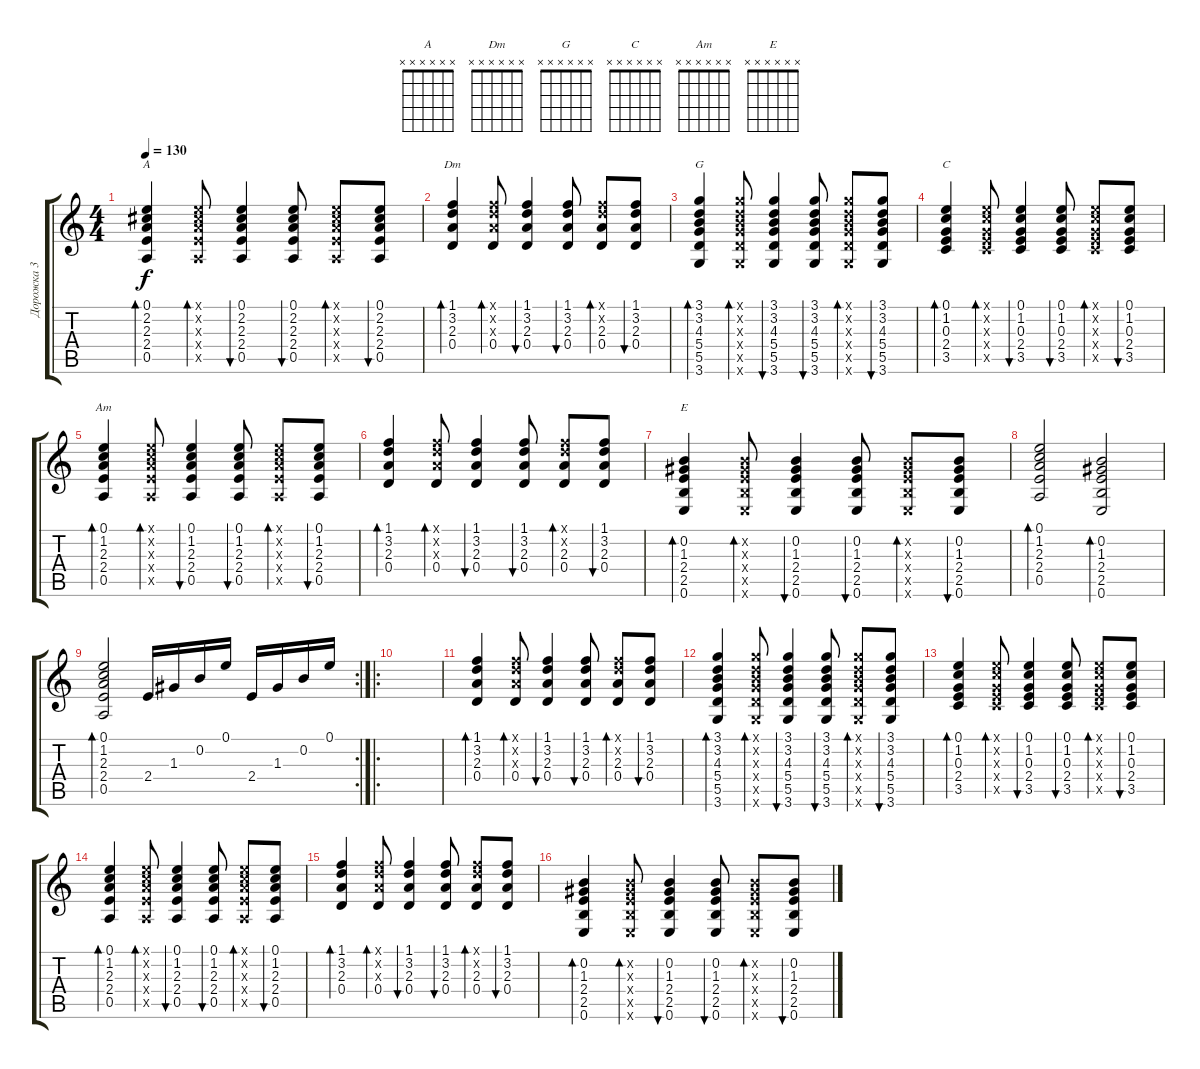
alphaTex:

\track ("Дорожка 3" "Дорожка 3") {instrument acousticguitarnylon}
\staff {score tabs}
\tuning (E4 B3 G3 D3 A2 E2) {hide}
\chord ("A" x x x x x x)
\chord ("Dm" x x x x x x)
\chord ("G" x x x x x x)
\chord ("C" x x x x x x)
\chord ("Am" x x x x x x)
\chord ("E" x x x x x x)
\ts (4 4)
\tempo 130
\clef g2
\ks c
(0.1 2.2 2.3 2.4 0.5).4{bd 60 ch "A" dy f instrument acousticguitarsteel} (0.1{x} 2.2{x} 2.3{x} 2.4{x} 0.5{x}).8{bd 60} (0.1 2.2 2.3 2.4 0.5).4{bu 60} (0.1 2.2 2.3 2.4 0.5).8{bu 60} (0.1{x} 2.2{x} 2.3{x} 2.4{x} 0.5{x}).8{bd 60} (0.1 2.2 2.3 2.4 0.5).8{bu 60} |
(1.1 3.2 2.3 0.4).4{bd 60 ch "Dm" instrument acousticguitarsteel} (1.1{x} 3.2{x} 2.3{x} 0.4).8{bd 60} (1.1 3.2 2.3 0.4).4{bu 60} (1.1 3.2 2.3 0.4).8{bu 60} (1.1{x} 3.2{x} 2.3 0.4).8{bd 60} (1.1 3.2 2.3 0.4).8{bu 60} |
(3.1 3.2 4.3 5.4 5.5 3.6).4{bd 60 ch "G" instrument acousticguitarsteel} (3.1{x} 3.2{x} 4.3{x} 5.4{x} 5.5{x} 3.6{x}).8{bd 60} (3.1 3.2 4.3 5.4 5.5 3.6).4{bu 60} (3.1 3.2 4.3 5.4 5.5 3.6).8{bu 60} (3.1{x} 3.2{x} 4.3{x} 5.4{x} 5.5{x} 3.6{x}).8{bd 60} (3.1 3.2 4.3 5.4 5.5 3.6).8{bu 60} |
(0.1 1.2 0.3 2.4 3.5).4{bd 60 ch "C" instrument acousticguitarsteel} (0.1{x} 1.2{x} 0.3{x} 2.4{x} 3.5{x}).8{bd 60} (0.1 1.2 0.3 2.4 3.5).4{bu 60} (0.1 1.2 0.3 2.4 3.5).8{bu 60} (0.1{x} 1.2{x} 0.3{x} 2.4{x} 3.5{x}).8{bd 60} (0.1 1.2 0.3 2.4 3.5).8{bu 60} |
(0.1 1.2 2.3 2.4 0.5).4{bd 60 ch "Am" instrument acousticguitarsteel} (0.1{x} 1.2{x} 2.3{x} 2.4{x} 0.5{x}).8{bd 60} (0.1 1.2 2.3 2.4 0.5).4{bu 60} (0.1 1.2 2.3 2.4 0.5).8{bu 60} (0.1{x} 1.2{x} 2.3{x} 2.4{x} 0.5{x}).8{bd 60} (0.1 1.2 2.3 2.4 0.5).8{bu 60} |
(1.1 3.2 2.3 0.4).4{bd 60 instrument acousticguitarsteel} (1.1{x} 3.2{x} 2.3{x} 0.4).8{bd 60} (1.1 3.2 2.3 0.4).4{bu 60} (1.1 3.2 2.3 0.4).8{bu 60} (1.1{x} 3.2{x} 2.3 0.4).8{bd 60} (1.1 3.2 2.3 0.4).8{bu 60} |
(0.2 1.3 2.4 2.5 0.6).4{bd 60 ch "E" instrument acousticguitarsteel} (0.2{x} 1.3{x} 2.4{x} 2.5{x} 0.6{x}).8{bd 60} (0.2 1.3 2.4 2.5 0.6).4{bu 60} (0.2 1.3 2.4 2.5 0.6).8{bu 60} (0.2{x} 1.3{x} 2.4{x} 2.5{x} 0.6{x}).8{bd 60} (0.2 1.3 2.4 2.5 0.6).8{bu 60} |
(0.1 1.2 2.3 2.4 0.5).2{bd 60} (0.2 1.3 2.4 2.5 0.6).2{bd 60} |
\rc 2
(0.1 1.2 2.3 2.4 0.5).2{bd 60} 2.4.16 1.3.16 0.2.16 0.1.16 2.4.16 1.3.16 0.2.16 0.1.16 |
\ro
|
(1.1 3.2 2.3 0.4).4{bd 60 instrument acousticguitarsteel} (1.1{x} 3.2{x} 2.3{x} 0.4).8{bd 60} (1.1 3.2 2.3 0.4).4{bu 60} (1.1 3.2 2.3 0.4).8{bu 60} (1.1{x} 3.2{x} 2.3 0.4).8{bd 60} (1.1 3.2 2.3 0.4).8{bu 60} |
(3.1 3.2 4.3 5.4 5.5 3.6).4{bd 60 instrument acousticguitarsteel} (3.1{x} 3.2{x} 4.3{x} 5.4{x} 5.5{x} 3.6{x}).8{bd 60} (3.1 3.2 4.3 5.4 5.5 3.6).4{bu 60} (3.1 3.2 4.3 5.4 5.5 3.6).8{bu 60} (3.1{x} 3.2{x} 4.3{x} 5.4{x} 5.5{x} 3.6{x}).8{bd 60} (3.1 3.2 4.3 5.4 5.5 3.6).8{bu 60} |
(0.1 1.2 0.3 2.4 3.5).4{bd 60 instrument acousticguitarsteel} (0.1{x} 1.2{x} 0.3{x} 2.4{x} 3.5{x}).8{bd 60} (0.1 1.2 0.3 2.4 3.5).4{bu 60} (0.1 1.2 0.3 2.4 3.5).8{bu 60} (0.1{x} 1.2{x} 0.3{x} 2.4{x} 3.5{x}).8{bd 60} (0.1 1.2 0.3 2.4 3.5).8{bu 60} |
(0.1 1.2 2.3 2.4 0.5).4{bd 60 instrument acousticguitarsteel} (0.1{x} 1.2{x} 2.3{x} 2.4{x} 0.5{x}).8{bd 60} (0.1 1.2 2.3 2.4 0.5).4{bu 60} (0.1 1.2 2.3 2.4 0.5).8{bu 60} (0.1{x} 1.2{x} 2.3{x} 2.4{x} 0.5{x}).8{bd 60} (0.1 1.2 2.3 2.4 0.5).8{bu 60} |
(1.1 3.2 2.3 0.4).4{bd 60 instrument acousticguitarsteel} (1.1{x} 3.2{x} 2.3{x} 0.4).8{bd 60} (1.1 3.2 2.3 0.4).4{bu 60} (1.1 3.2 2.3 0.4).8{bu 60} (1.1{x} 3.2{x} 2.3 0.4).8{bd 60} (1.1 3.2 2.3 0.4).8{bu 60} |
(0.2 1.3 2.4 2.5 0.6).4{bd 60 instrument acousticguitarsteel} (0.2{x} 1.3{x} 2.4{x} 2.5{x} 0.6{x}).8{bd 60} (0.2 1.3 2.4 2.5 0.6).4{bu 60} (0.2 1.3 2.4 2.5 0.6).8{bu 60} (0.2{x} 1.3{x} 2.4{x} 2.5{x} 0.6{x}).8{bd 60} (0.2 1.3 2.4 2.5 0.6).8{bu 60}
